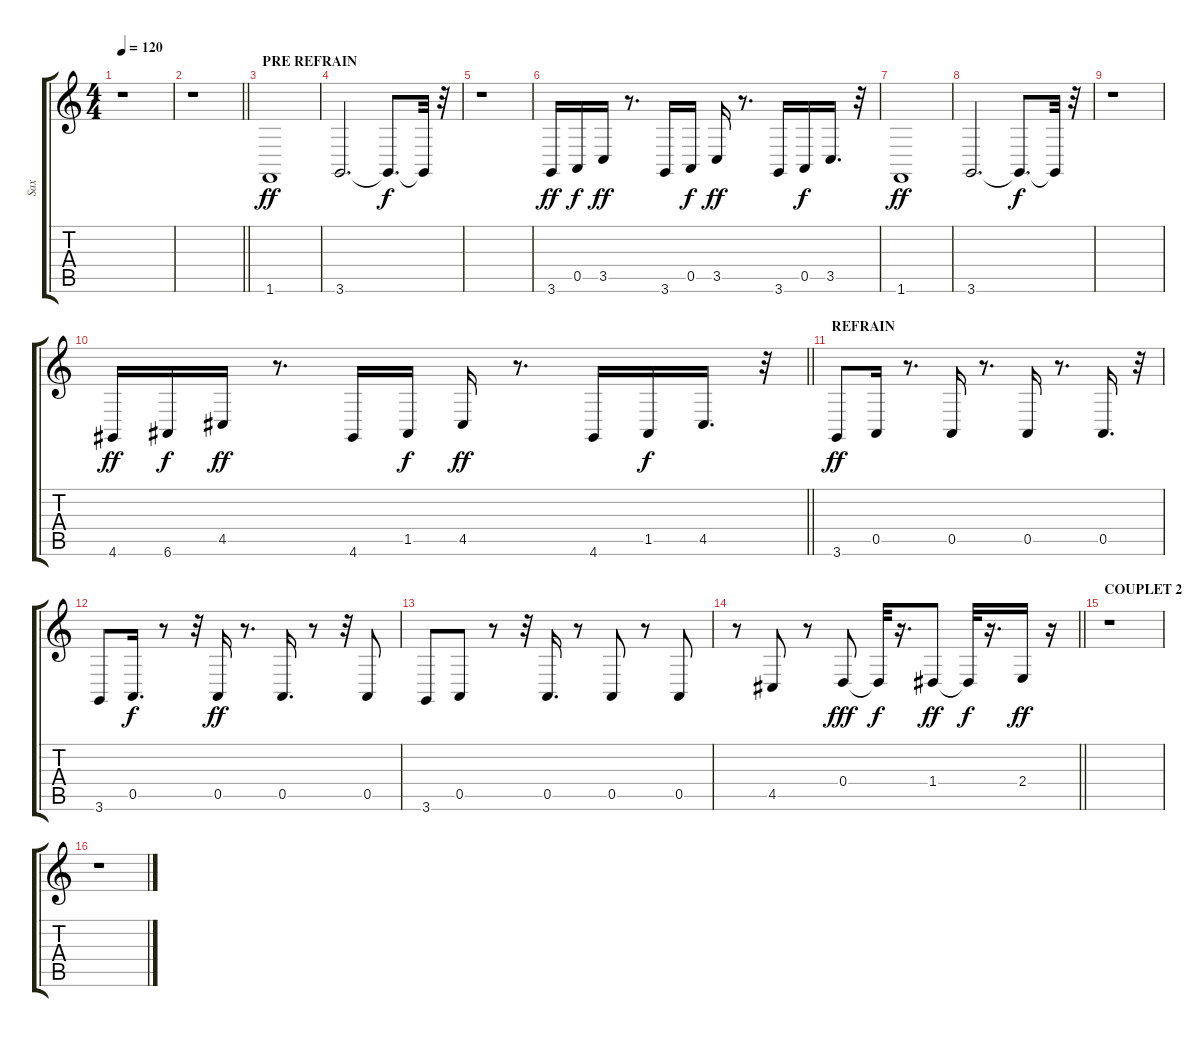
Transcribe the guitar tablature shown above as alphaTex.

\track ("Sax" "Sax") {instrument baritonesax}
\staff {score tabs}
\tuning (E4 B3 G3 D3 A2 E2) {hide}
\ts (4 4)
\tempo 120
\clef g2
\ks c
r.1{dy ff} |
\barLineRight lightlight
r.1 |
\section ("" "PRE REFRAIN")
1.6.1 |
3.6.2{d} 3.6{t}.8{d dy f} 3.6{t}.32 r.32 |
r.1 |
3.6.16{dy ff} 0.5.16{dy f} 3.5.16{dy ff} r.8{d} 3.6.16 0.5.16{dy f} 3.5.16{dy ff} r.8{d} 3.6.16 0.5.16{dy f} 3.5.16{d} r.32 |
1.6.1{dy ff} |
3.6.2{d} 3.6{t}.8{d dy f} 3.6{t}.32 r.32 |
r.1 |
\barLineRight lightlight
4.6.16{dy ff} 6.6.16{dy f} 4.5.16{dy ff} r.8{d} 4.6.16 1.5.16{dy f} 4.5.16{dy ff} r.8{d} 4.6.16 1.5.16{dy f} 4.5.16{d} r.32 |
\section ("" "REFRAIN")
3.6.8{dy ff} 0.5.16 r.8{d} 0.5.16 r.8{d} 0.5.16 r.8{d} 0.5.16{d} r.32 |
3.6.8 0.5.16{d dy f} r.8 r.32 0.5.16{dy ff} r.8{d} 0.5.16{d} r.8 r.32 0.5.8 |
3.6.8 0.5.8 r.8 r.32 0.5.16{d} r.8 0.5.8 r.8 0.5.8 |
\barLineRight lightlight
r.8 4.5.8 r.8 0.4.8{dy fff} 0.4{t}.32{dy f} r.16{d} 1.4.8{dy ff} 1.4{t}.32{dy f} r.16{d} 2.4.16{dy ff} r.16 |
\section ("" "COUPLET 2")
r.1 |
r.1
